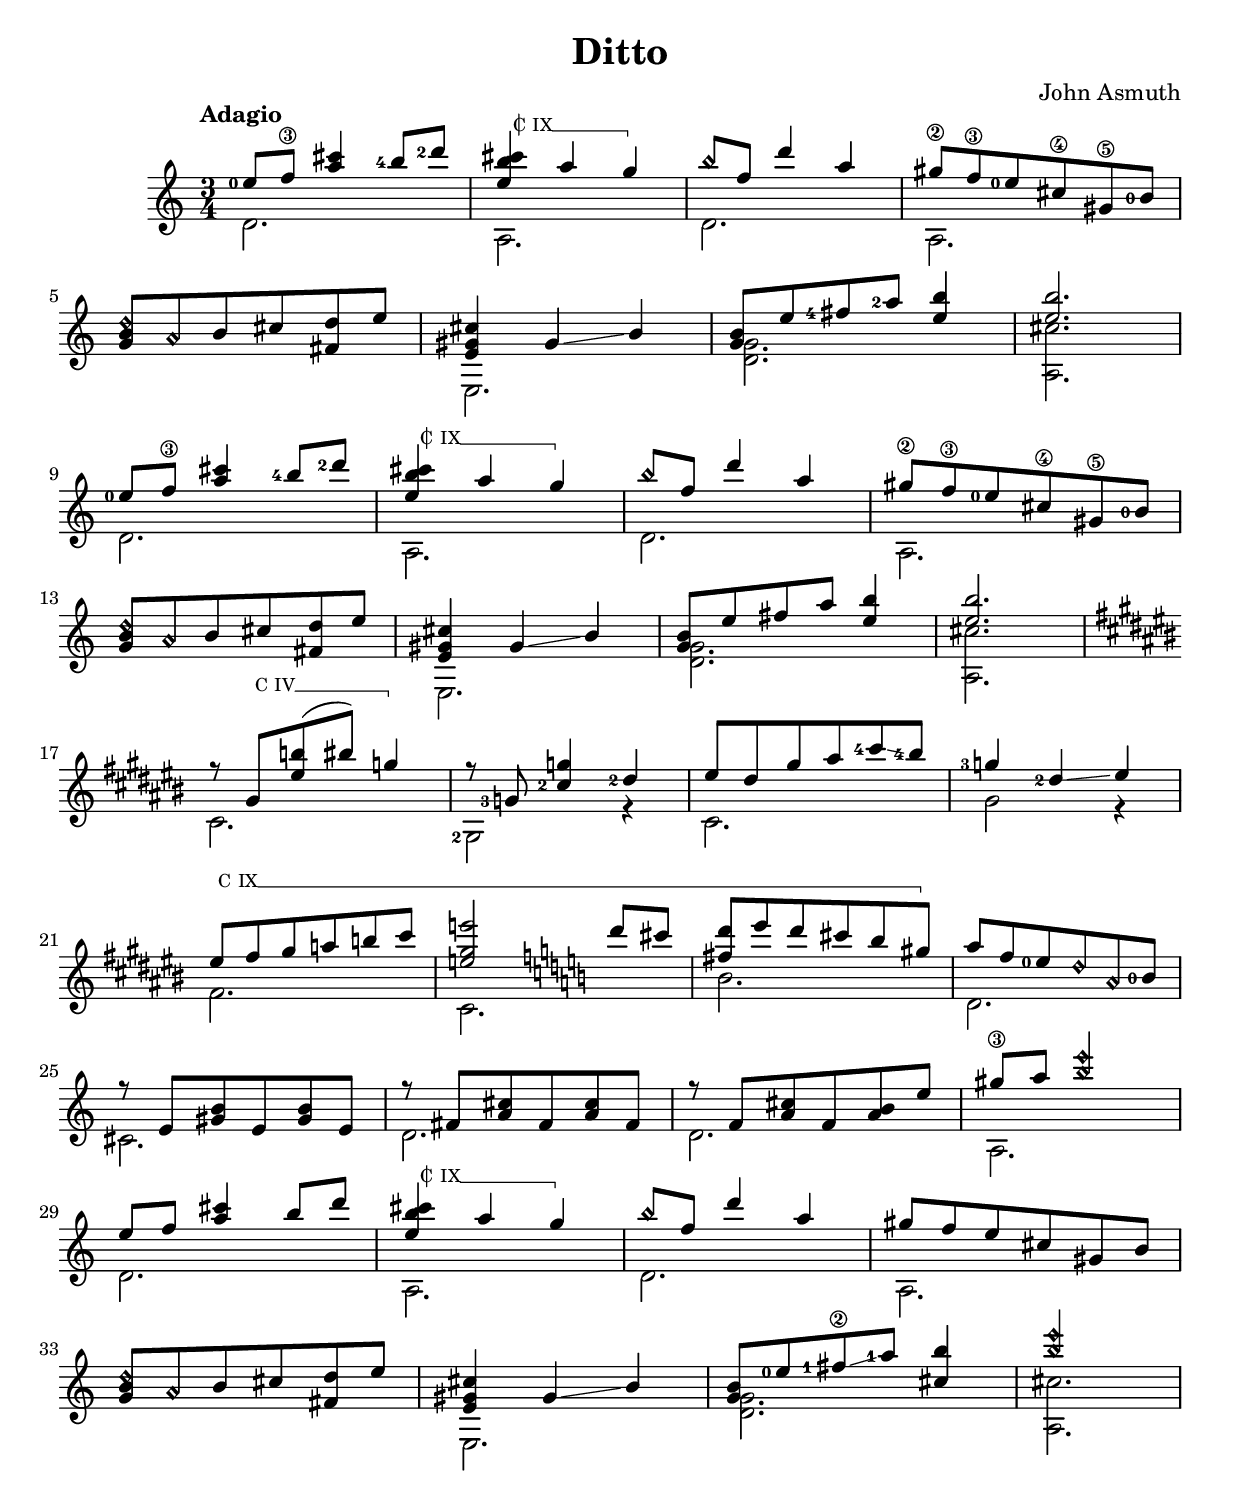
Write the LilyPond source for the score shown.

\version "2.18.2"
\header {
  title = "Ditto"
  composer = "John Asmuth"
}

\include "bbarred.ly"
#(define RH rightHandFinger)

#(set-global-staff-size 20)

<<
  {
    \time 3/4
    \key c \major
    \tempo "Adagio"
   
    <<
      \new Voice { \voiceOne
        \set fingeringOrientations = #'(left)
        
        
        <e''-0>8 <f''\3> <a'' cis'''>4 <b''-4>8 <d'''-2> | \bbarre #"IX" { <e'' b'' cis'''>4 a'' g'' } |
        b''8\harmonic f'' d'''4 a'' | gis''8\2 f''\3 <e''-0> cis''\4 gis'\5 <b'-0> |
        
        \break
        
        <g' b' d''\harmonic>8 a'\harmonic b' cis'' <fis' d''> e'' | <e' gis' cis''>4 gis'\glissando b' |
        <g' b'>8 e'' <fis''-4> <a''-2> <e'' b''>4 | <e'' b''>2. |
        
        \break
        
        <e''-0>8 <f''\3> <a'' cis'''>4 <b''-4>8 <d'''-2> | \bbarre #"IX" { <e'' b'' cis'''>4 a'' g'' } |
        b''8\harmonic f'' d'''4 a'' | gis''8\2 f''\3 <e''-0> cis''\4 gis'\5 <b'-0> |
        
        \break
        
        <g' b' d''\harmonic>8 a'\harmonic b' cis'' <fis' d''> e'' | <e' gis' cis''>4 gis'\glissando b' |
        <g' b'>8 e'' fis'' a'' <e'' b''>4 | <e'' b''>2. |
        
        \break
        
        \key cis \major
        
        r8 \fbarre #"IV" { gis' <eis'' b''>8 (bis'') g''4 } | r8 <g'-3> <cis''-2 g''>4 <dis''-2>4 |
        eis''8 dis'' gis'' ais'' <cis'''-4> \glissando <bis''-4> | <g''-3>4 <dis''-2> \glissando eis'' | 
        
        \break
    
        \fbarre #"IX" { eis''8 fis'' gis'' a'' b'' cis'''  | <e'' gis'' e'''>2  \key c \major d'''8 cis''' |
        <fis'' d'''>8 e''' d''' cis''' b'' gis'' } | a'' f'' <e''-0> d''\harmonic a'\harmonic <b'-0> | \break
        
        r8 e' <gis' b'> e' <gis' b'> e' | r8 fis' <a' cis''> fis' <a' cis''> fis' | 
        r8 f' <a' cis''> f' <a' b'> e'' | <gis''\3>8 a'' <b''\harmonic e'''\harmonic>2 |
         
        \break
        
        <e''>8 <f''> <a'' cis'''>4 <b''>8 <d'''> | \bbarre #"IX" { <e'' b'' cis'''>4 a'' g'' } | 
        b''8\harmonic f'' d'''4 a'' | gis''8 f'' <e''> cis'' gis' <b'> |
        
        \break
        
        <g' b' d''\harmonic>8 a'\harmonic b' cis'' <fis' d''> e'' | <e' gis' cis''>4 gis'\glissando b' |
        <g' b'>8 <e''-0> <fis''-1\2> \glissando <a''-1> <cis'' b''>4 | <b''\harmonic e'''\harmonic>2. |
      }
      \new Voice { \voiceTwo
        \set fingeringOrientations = #'(left)
        
        d'2. | a2. |
        d'2. | a2. |
        
        s2. | e2. |
        <d' g'>2. | <a cis''>2. |
        
        d'2. | a2. |
        d'2. | a2. |
        
        s2. | e2. |
        <d' g'>2. | <a cis''>2. |
        
        cis'2. | <gis-2>2 r4 |
        cis'2. | gis'2 r4 |
        
        fis'2. | cis'2. |
        b'2. | d'2. |
        
        cis'2. | d'2. |
        d'2. |  a2. |
        
        d'2. | a2. |
        d'2. | a2. |
        
        s2. | e2. |
        <d' g'>2. | <a cis''>2. |
      }
    >>
    
    
   
    
  }
>>